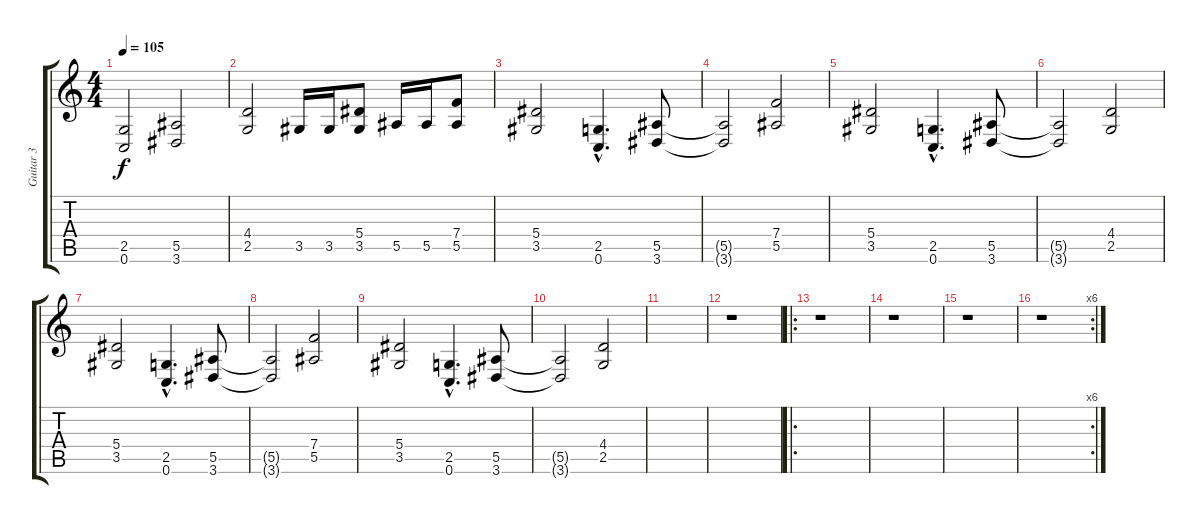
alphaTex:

\track ("Guitar 3" "Guitar 3") {instrument distortionguitar}
\staff {score tabs}
\tuning (C4 G3 Eb3 Bb2 F2 C2) {hide}
\ts (4 4)
\tempo 105
\clef g2
\ks c
(2.5 0.6).2{dy f} (5.5 3.6).2 |
(4.4 2.5).2 3.5.16 3.5.16 (5.4 3.5).8 5.5.16 5.5.16 (7.4 5.5).8 |
(5.4 3.5).2 (2.5{hac} 0.6{hac}).4{d} (5.5 3.6).8 |
(5.5{t} 3.6{t}).2 (7.4 5.5).2 |
(5.4 3.5).2 (2.5{hac} 0.6{hac}).4{d} (5.5 3.6).8 |
(5.5{t} 3.6{t}).2 (4.4 2.5).2 |
(5.4 3.5).2 (2.5{hac} 0.6{hac}).4{d} (5.5 3.6).8 |
(5.5{t} 3.6{t}).2 (7.4 5.5).2 |
(5.4 3.5).2 (2.5{hac} 0.6{hac}).4{d} (5.5 3.6).8 |
(5.5{t} 3.6{t}).2 (4.4 2.5).2 |
|
r.1 |
\ro
r.1 |
r.1 |
r.1 |
\rc 6
r.1
